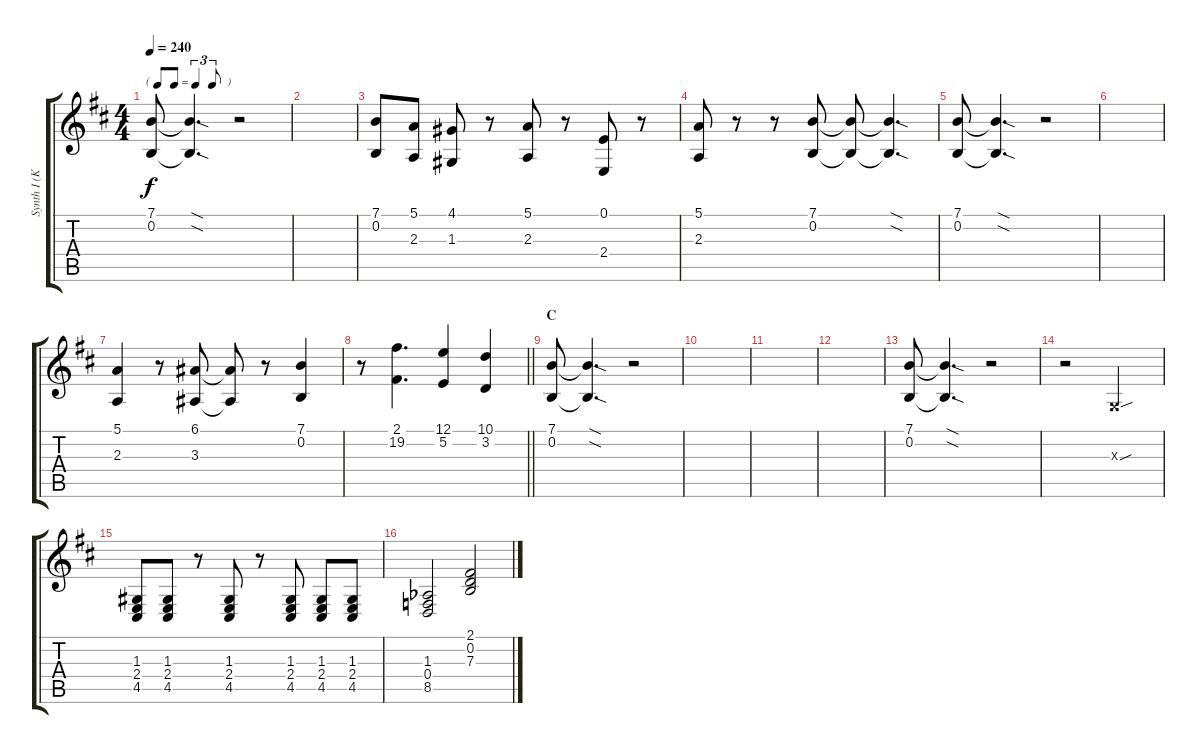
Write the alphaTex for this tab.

\track ("Synth I (Kotobuki Tsumugi)" "Synth I (K") {instrument drawbarorgan}
\staff {score tabs}
\tuning (E4 B3 G3 D3 A2 E2) {hide}
\ts (4 4)
\tf triplet8th
\tempo 240
\clef g2
\ks d
(7.1 0.2).8{dy f} (7.1{sod t} 0.2{sod t}).4{d} r.2 |
|
(7.1 0.2).8 (5.1 2.3).8 (4.1 1.3).8 r.8 (5.1 2.3).8 r.8 (0.1 2.4).8 r.8 |
(5.1 2.3).8 r.8 r.8 (7.1 0.2).8 (7.1{t} 0.2{t}).8 (7.1{sod t} 0.2{sod t}).4{d} |
(7.1 0.2).8 (7.1{sod t} 0.2{sod t}).4{d} r.2 |
|
(5.1 2.3).4 r.8 (6.1 3.3).8 (6.1{t} 3.3{t}).8 r.8 (7.1 0.2).4 |
\barLineRight lightlight
r.8 (2.1 19.2).4{d} (12.1 5.2).4 (10.1 3.2).4 |
\section ("" "C")
(7.1 0.2).8 (7.1{sod t} 0.2{sod t}).4{d} r.2 |
|
|
|
(7.1 0.2).8 (7.1{sod t} 0.2{sod t}).4{d} r.2 |
r.2 0.3{sou x}.2 |
(1.3 2.4 4.5).8 (1.3 2.4 4.5).8 r.8 (1.3 2.4 4.5).8 r.8 (1.3 2.4 4.5).8 (1.3 2.4 4.5).8 (1.3 2.4 4.5).8 |
(1.3{acc b} 0.4 8.5).2 (2.1 0.2 7.3).2
